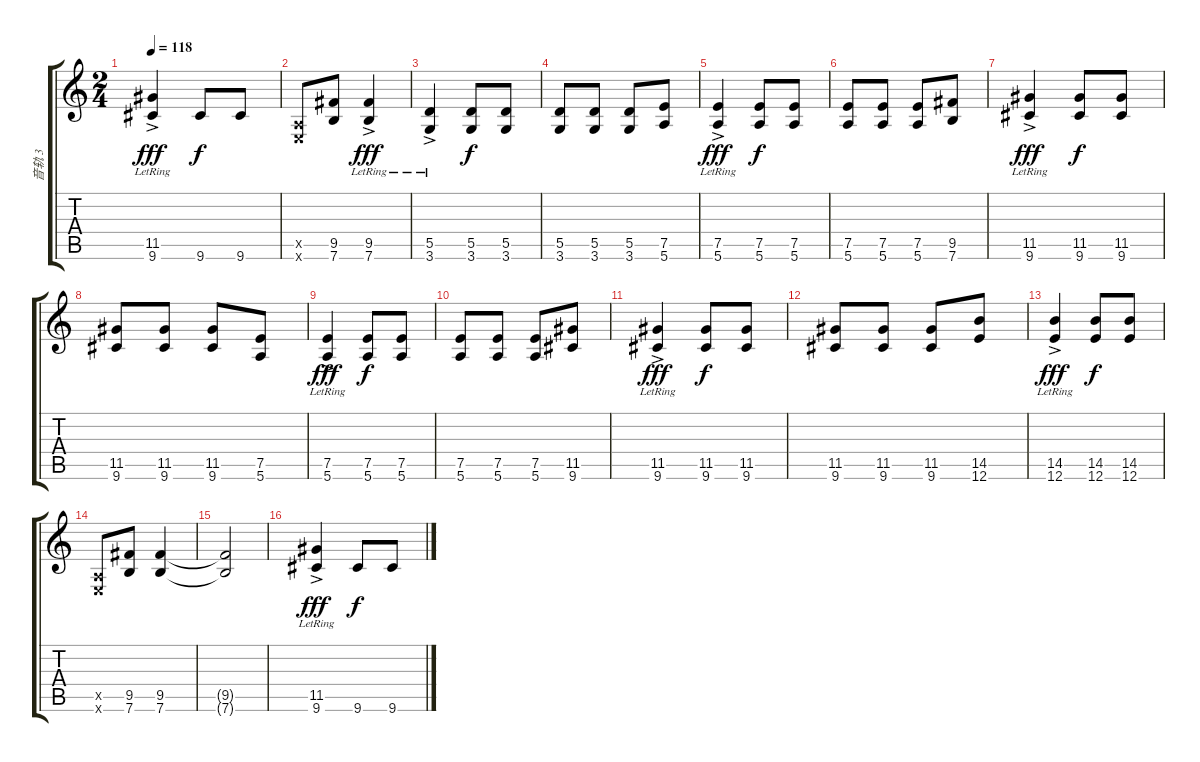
\track ("音轨 3" "音轨 3") {instrument electricguitarjazz}
\staff {score tabs}
\tuning (E4 B3 G3 D3 A2 E2) {hide}
\ts (2 4)
\tempo 118
\clef g2
\ks c
(11.5{ac lr} 9.6{ac lr}).4{dy fff} 9.6.8{dy f} 9.6.8 |
(0.5{x} 0.6{x}).8 (9.5 7.6).8 (9.5{ac lr} 7.6{ac lr}).4{dy fff} |
(5.5 3.6{ac lr}).4 (5.5 3.6).8{dy f} (5.5 3.6).8 |
(5.5 3.6).8 (5.5 3.6).8 (5.5 3.6).8 (7.5 5.6).8 |
(7.5 5.6{ac lr}).4{dy fff} (7.5 5.6).8{dy f} (7.5 5.6).8 |
(7.5 5.6).8 (7.5 5.6).8 (7.5 5.6).8 (9.5 7.6).8 |
(11.5 9.6{ac lr}).4{dy fff} (11.5 9.6).8{dy f} (11.5 9.6).8 |
(11.5 9.6).8 (11.5 9.6).8 (11.5 9.6).8 (7.5 5.6).8 |
(7.5 5.6{ac lr}).4{dy fff} (7.5 5.6).8{dy f} (7.5 5.6).8 |
(7.5 5.6).8 (7.5 5.6).8 (7.5 5.6).8 (11.5 9.6).8 |
(11.5 9.6{ac lr}).4{dy fff} (11.5 9.6).8{dy f} (11.5 9.6).8 |
(11.5 9.6).8 (11.5 9.6).8 (11.5 9.6).8 (14.5 12.6).8 |
(14.5{lr} 12.6{ac lr}).4{dy fff} (14.5 12.6).8{dy f} (14.5 12.6).8 |
(0.5{x} 0.6{x}).8 (9.5 7.6).8 (9.5 7.6).4 |
(9.5{t} 7.6{t}).2 |
(11.5{ac lr} 9.6{ac lr}).4{dy fff} 9.6.8{dy f} 9.6.8
